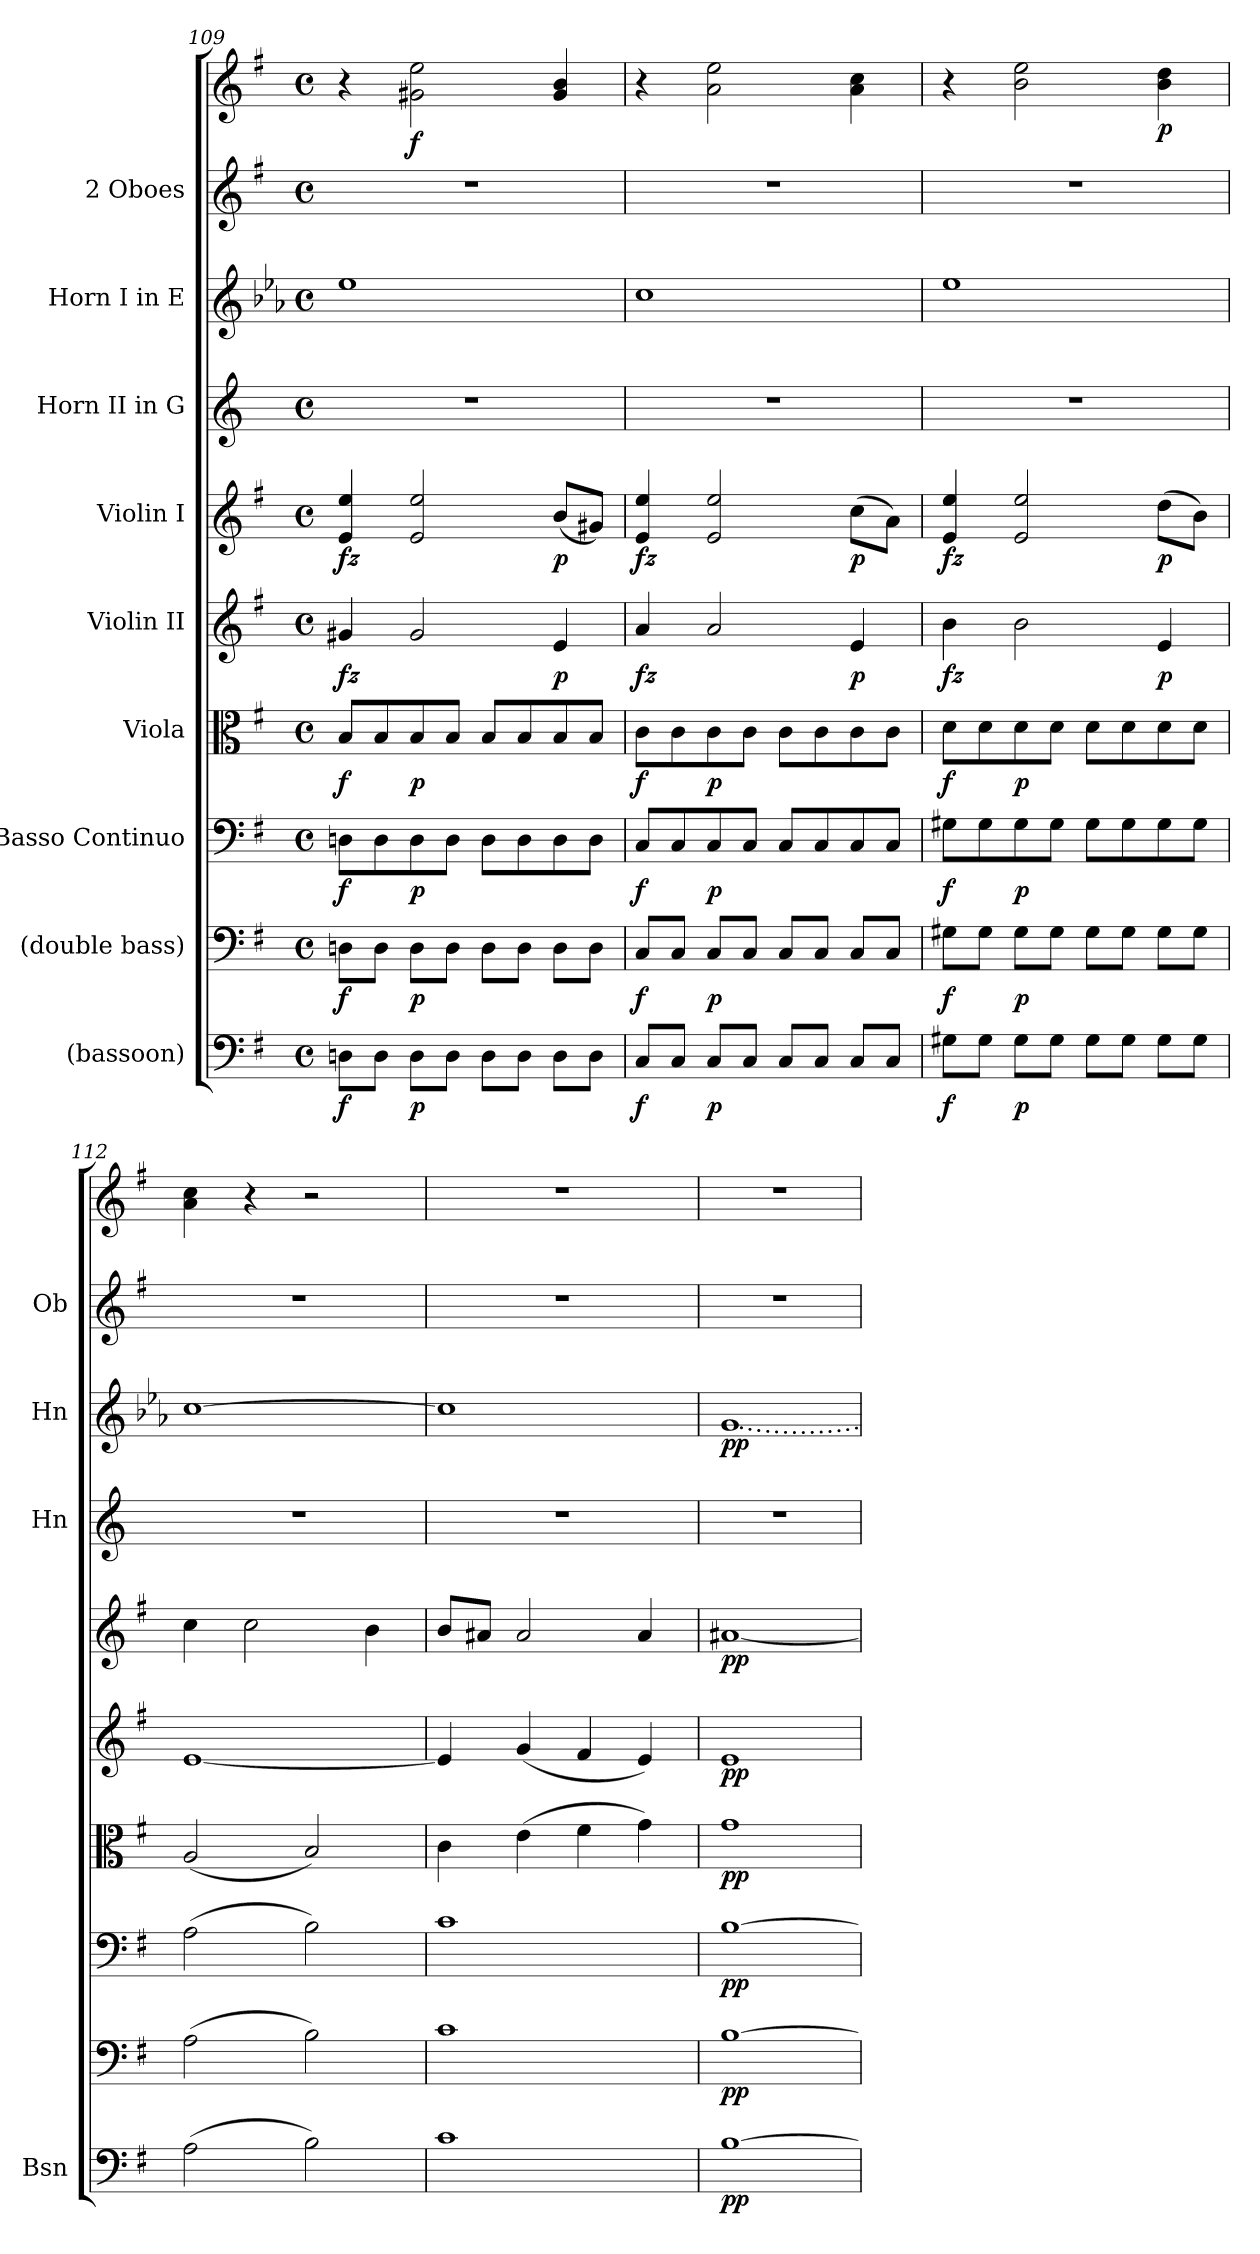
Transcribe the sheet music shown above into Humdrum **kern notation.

**kern	**dynam	**kern	**dynam	**kern	**dynam	**kern	**dynam	**kern	**dynam	**kern	**dynam	**kern	**kern	**dynam	**kern	**kern	**dynam
*part9	*part9	*part8	*part8	*part7	*part7	*part6	*part6	*part5	*part5	*part4	*part4	*part3	*part2	*part2	*part1	*part1	*part1
*staff10	*staff10	*staff9	*staff9	*staff8	*staff8	*staff7	*staff7	*staff6	*staff6	*staff5	*staff5	*staff4	*staff3	*staff3	*staff2	*staff1	*staff1/2
*I"(bassoon)	*	*I"(double bass)	*	*I"Basso Continuo	*	*I"Viola	*	*I"Violin II	*	*I"Violin I	*	*I"Horn II in G	*I"Horn I in E	*	*I"2 Oboes	*	*
*I'Bsn	*	*	*	*	*	*	*	*	*	*	*	*I'Hn	*I'Hn	*	*I'Ob	*	*
!!LO:PB:g=z
*clefF4	*	*clefF4	*	*clefF4	*	*clefC3	*	*clefG2	*	*clefG2	*	*clefG2	*clefG2	*	*clefG2	*clefG2	*
*	*	*ITrd7c12	*	*	*	*	*	*	*	*	*	*ITrd3c5	*ITrd5c8	*	*	*	*
*k[f#]	*	*k[f#]	*	*k[f#]	*	*k[f#]	*	*k[f#]	*	*k[f#]	*	*k[f#]	*k[f#]	*	*k[f#]	*k[f#]	*
*M4/4	*	*M4/4	*	*M4/4	*	*M4/4	*	*M4/4	*	*M4/4	*	*M4/4	*M4/4	*	*M4/4	*M4/4	*
*met(c)	*	*met(c)	*	*met(c)	*	*met(c)	*	*met(c)	*	*met(c)	*	*met(c)	*met(c)	*	*met(c)	*met(c)	*
=109	=109	=109	=109	=109	=109	=109	=109	=109	=109	=109	=109	=109	=109	=109	=109	=109	=109
!	!LO:DY:b	!	!LO:DY:b	!	!LO:DY:b	!	!LO:DY:b	!	!LO:DY:b	!	!LO:DY:b	!	!	!	!	!	!
8Dn\L	f	8DDn\L	f	8Dn\L	f	8B/L	f	4g#X/	fz	4e/ 4ee/	fz	1r	1g	.	1r	4r	.
8D\J	.	8DD\J	.	8D\	.	8B/	.	.	.	.	.	.	.	.	.	.	.
!	!LO:DY:b	!	!LO:DY:b	!	!LO:DY:b	!	!LO:DY:b	!	!	!	!	!	!	!	!	!	!LO:DY:b
8D\L	p	8DD\L	p	8D\	p	8B/	p	2g#/	.	2e/ 2ee/	.	.	.	.	.	2g#X\ 2ee\	f
8D\J	.	8DD\J	.	8D\J	.	8B/J	.	.	.	.	.	.	.	.	.	.	.
8D\L	.	8DD\L	.	8D\L	.	8B/L	.	.	.	.	.	.	.	.	.	.	.
8D\J	.	8DD\J	.	8D\	.	8B/	.	.	.	.	.	.	.	.	.	.	.
!	!	!	!	!	!	!	!	!	!LO:DY:b	!	!LO:DY:b	!	!	!	!	!	!
8D\L	.	8DD\L	.	8D\	.	8B/	.	4e/	p	(<8b/L	p	.	.	.	.	4g#/ 4b/	.
8D\J	.	8DD\J	.	8D\J	.	8B/J	.	.	.	8g#X/J)	.	.	.	.	.	.	.
=110	=110	=110	=110	=110	=110	=110	=110	=110	=110	=110	=110	=110	=110	=110	=110	=110	=110
!	!LO:DY:b	!	!LO:DY:b	!	!LO:DY:b	!	!LO:DY:b	!	!LO:DY:b	!	!LO:DY:b	!	!	!	!	!	!
8C/L	f	8CC/L	f	8C/L	f	8c\L	f	4a/	fz	4e/ 4ee/	fz	1r	1e	.	1r	4r	.
8C/J	.	8CC/J	.	8C/	.	8c\	.	.	.	.	.	.	.	.	.	.	.
!	!LO:DY:b	!	!LO:DY:b	!	!LO:DY:b	!	!LO:DY:b	!	!	!	!	!	!	!	!	!	!
8C/L	p	8CC/L	p	8C/	p	8c\	p	2a/	.	2e/ 2ee/	.	.	.	.	.	2a\ 2ee\	.
8C/J	.	8CC/J	.	8C/J	.	8c\J	.	.	.	.	.	.	.	.	.	.	.
8C/L	.	8CC/L	.	8C/L	.	8c\L	.	.	.	.	.	.	.	.	.	.	.
8C/J	.	8CC/J	.	8C/	.	8c\	.	.	.	.	.	.	.	.	.	.	.
!	!	!	!	!	!	!	!	!	!LO:DY:b	!	!LO:DY:b	!	!	!	!	!	!
8C/L	.	8CC/L	.	8C/	.	8c\	.	4e/	p	(>8cc\L	p	.	.	.	.	4a\ 4cc\	.
8C/J	.	8CC/J	.	8C/J	.	8c\J	.	.	.	8a\J)	.	.	.	.	.	.	.
=111	=111	=111	=111	=111	=111	=111	=111	=111	=111	=111	=111	=111	=111	=111	=111	=111	=111
!	!LO:DY:b	!	!LO:DY:b	!	!LO:DY:b	!	!LO:DY:b	!	!LO:DY:b	!	!LO:DY:b	!	!	!	!	!	!
8G#X\L	f	8GG#X\L	f	8G#X\L	f	8d\L	f	4b\	fz	4e/ 4ee/	fz	1r	1g	.	1r	4r	.
8G#\J	.	8GG#\J	.	8G#\	.	8d\	.	.	.	.	.	.	.	.	.	.	.
!	!LO:DY:b	!	!LO:DY:b	!	!LO:DY:b	!	!LO:DY:b	!	!	!	!	!	!	!	!	!	!
8G#\L	p	8GG#\L	p	8G#\	p	8d\	p	2b\	.	2e/ 2ee/	.	.	.	.	.	2b\ 2ee\	.
8G#\J	.	8GG#\J	.	8G#\J	.	8d\J	.	.	.	.	.	.	.	.	.	.	.
8G#\L	.	8GG#\L	.	8G#\L	.	8d\L	.	.	.	.	.	.	.	.	.	.	.
8G#\J	.	8GG#\J	.	8G#\	.	8d\	.	.	.	.	.	.	.	.	.	.	.
!	!	!	!	!	!	!	!	!	!LO:DY:b	!	!LO:DY:b	!	!	!	!	!	!LO:DY:b
8G#\L	.	8GG#\L	.	8G#\	.	8d\	.	4e/	p	(>8dd\L	p	.	.	.	.	4b\ 4dd\	p
8G#\J	.	8GG#\J	.	8G#\J	.	8d\J	.	.	.	8b\J)	.	.	.	.	.	.	.
=112	=112	=112	=112	=112	=112	=112	=112	=112	=112	=112	=112	=112	=112	=112	=112	=112	=112
(>2A\	.	(>2AA\	.	(>2A\	.	(<2A/	.	[1e	.	4cc\	.	1r	[1e	.	1r	4a\ 4cc\	.
.	.	.	.	.	.	.	.	.	.	2cc\	.	.	.	.	.	4r	.
2B\)	.	2BB\)	.	2B\)	.	2B/)	.	.	.	.	.	.	.	.	.	2r	.
.	.	.	.	.	.	.	.	.	.	4b\	.	.	.	.	.	.	.
=113	=113	=113	=113	=113	=113	=113	=113	=113	=113	=113	=113	=113	=113	=113	=113	=113	=113
1c	.	1C	.	1c	.	4c\	.	4e/]	.	8b/L	.	1r	1e]	.	1r	1r	.
.	.	.	.	.	.	.	.	.	.	8a#X/J	.	.	.	.	.	.	.
.	.	.	.	.	.	(>4e\	.	(<4g/	.	2a#/	.	.	.	.	.	.	.
.	.	.	.	.	.	4f#\	.	4f#/	.	.	.	.	.	.	.	.	.
.	.	.	.	.	.	4g\)	.	4e/)	.	4a#/	.	.	.	.	.	.	.
=114	=114	=114	=114	=114	=114	=114	=114	=114	=114	=114	=114	=114	=114	=114	=114	=114	=114
!	!LO:DY:b	!	!LO:DY:b	!	!LO:DY:b	!	!LO:DY:b	!	!LO:DY:b	!	!LO:DY:b	!	!LO:T:dot	!LO:DY:b	!	!	!
[1B	pp	[1BB	pp	[1B	pp	1g	pp	1e	pp	[1a#X	pp	1r	[1B	pp	1r	1r	.
=	=	=	=	=	=	=	=	=	=	=	=	=	=	=	=	=	=
*-	*-	*-	*-	*-	*-	*-	*-	*-	*-	*-	*-	*-	*-	*-	*-	*-	*-
